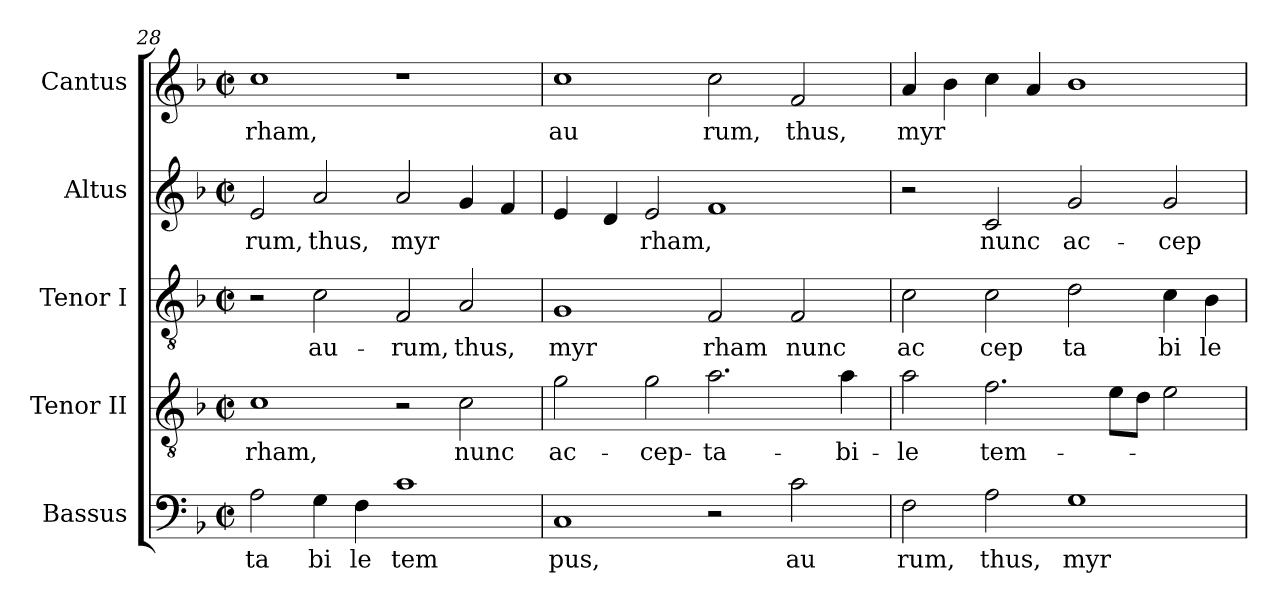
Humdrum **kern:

**kern	**text	**kern	**text	**kern	**text	**kern	**text	**kern	**text
*part5	*part5	*part4	*part4	*part3	*part3	*part2	*part2	*part1	*part1
*staff5	*staff5	*staff4	*staff4	*staff3	*staff3	*staff2	*staff2	*staff1	*staff1
*I"Bassus	*	*I"Tenor II	*	*I"Tenor I	*	*I"Altus	*	*I"Cantus	*
*clefF4	*	*clefGv2	*	*clefGv2	*	*clefG2	*	*clefG2	*
*k[b-]	*	*k[b-]	*	*k[b-]	*	*k[b-]	*	*k[b-]	*
*F:	*	*F:	*	*F:	*	*F:	*	*F:	*
*M2/2	*	*M2/2	*	*M2/2	*	*M2/2	*	*M2/2	*
*met(c|)	*	*met(c|)	*	*met(c|)	*	*met(c|)	*	*met(c|)	*
=28	=28	=28	=28	=28	=28	=28	=28	=28	=28
!	!LO:LY:b:cj	!	!LO:LY:b:cj	!	!	!	!LO:LY:b:cj	!	!LO:LY:b:cj
2A\	ta	1c	-rham,	2r	.	2e/	rum,	1cc	rham,
!	!LO:LY:b:cj	!	!	!	!LO:LY:b:cj	!	!LO:LY:b:cj	!	!
4G\	bi	.	.	2c\	au-	2a/	thus,	.	.
!	!LO:LY:b:cj	!	!	!	!	!	!	!	!
4F\	le	.	.	.	.	.	.	.	.
!	!LO:LY:b:cj	!	!	!	!LO:LY:b:cj	!	!LO:LY:b	!	!
1c	tem	2r	.	2F/	-rum,	2a/	myr	1r	.
!	!	!	!LO:LY:b:cj	!	!LO:LY:b:cj	!	!	!	!
.	.	2c\	nunc	2A/	thus,	4g/	.	.	.
.	.	.	.	.	.	4f/	.	.	.
!!LO:LB:g=z
=29	=29	=29	=29	=29	=29	=29	=29	=29	=29
!	!LO:LY:b:cj	!	!LO:LY:b:cj	!	!LO:LY:b:cj	!	!	!	!LO:LY:b:cj
*	*	*	*	*	*	*^	*	*	*
1C	pus,	2g\	ac-	1G	myr	4e/	8..ryy	.	1cc	au
.	.	.	.	.	.	.	1ryy	.	.	.
.	.	.	.	.	.	4d/	.	.	.	.
!	!	!	!LO:LY:b:cj	!	!	!	!	!LO:LY:b	!	!
.	.	2g\	-cep-	.	.	2e/	.	rham,	.	.
!	!	!	!LO:LY:b:cj	!	!LO:LY:b:cj	!	!	!	!	!LO:LY:b:cj
2r	.	2.a\	-ta-	2F/	rham	1f	.	.	2cc\	rum,
.	.	.	.	.	.	.	2ryy	.	.	.
!	!LO:LY:b:cj	!	!	!	!LO:LY:b:cj	!	!	!	!	!LO:LY:b:cj
2c\	au	.	.	2F/	nunc	.	.	.	2f/	thus,
.	.	.	.	.	.	.	4ryy	.	.	.
!	!	!	!LO:LY:b:cj	!	!	!	!	!	!	!
.	.	4a\	-bi-	.	.	.	.	.	.	.
.	.	.	.	.	.	.	32ryy	.	.	.
=30	=30	=30	=30	=30	=30	=30	=30	=30	=30	=30
!	!LO:LY:b:cj	!	!LO:LY:b:cj	!	!LO:LY:b:cj	!	!	!	!	!LO:LY:b
*	*	*	*	*	*	*v	*v	*	*	*
2F\	rum,	2a\	-le	2c\	ac	2r	.	4a/	myr
.	.	.	.	.	.	.	.	4b-\	.
!	!LO:LY:b:cj	!	!LO:LY:b	!	!LO:LY:b:cj	!	!LO:LY:b:cj	!	!
2A\	thus,	2.f\	tem-	2c\	cep	2c/	nunc	4cc\	.
.	.	.	.	.	.	.	.	4a/	.
!	!LO:LY:b:cj	!	!	!	!LO:LY:b:cj	!	!LO:LY:b:cj	!	!
1G	myr	.	.	2d\	ta	2g/	ac-	1b-	.
.	.	8e\L	.	.	.	.	.	.	.
.	.	8d\J	.	.	.	.	.	.	.
!	!	!	!	!	!LO:LY:b:cj	!	!LO:LY:b:cj	!	!
.	.	2e\	.	4c\	bi	2g/	-cep-	.	.
!	!	!	!	!	!LO:LY:b:cj	!	!	!	!
.	.	.	.	4B-\	le	.	.	.	.
=	=	=	=	=	=	=	=	=	=
*-	*-	*-	*-	*-	*-	*-	*-	*-	*-
